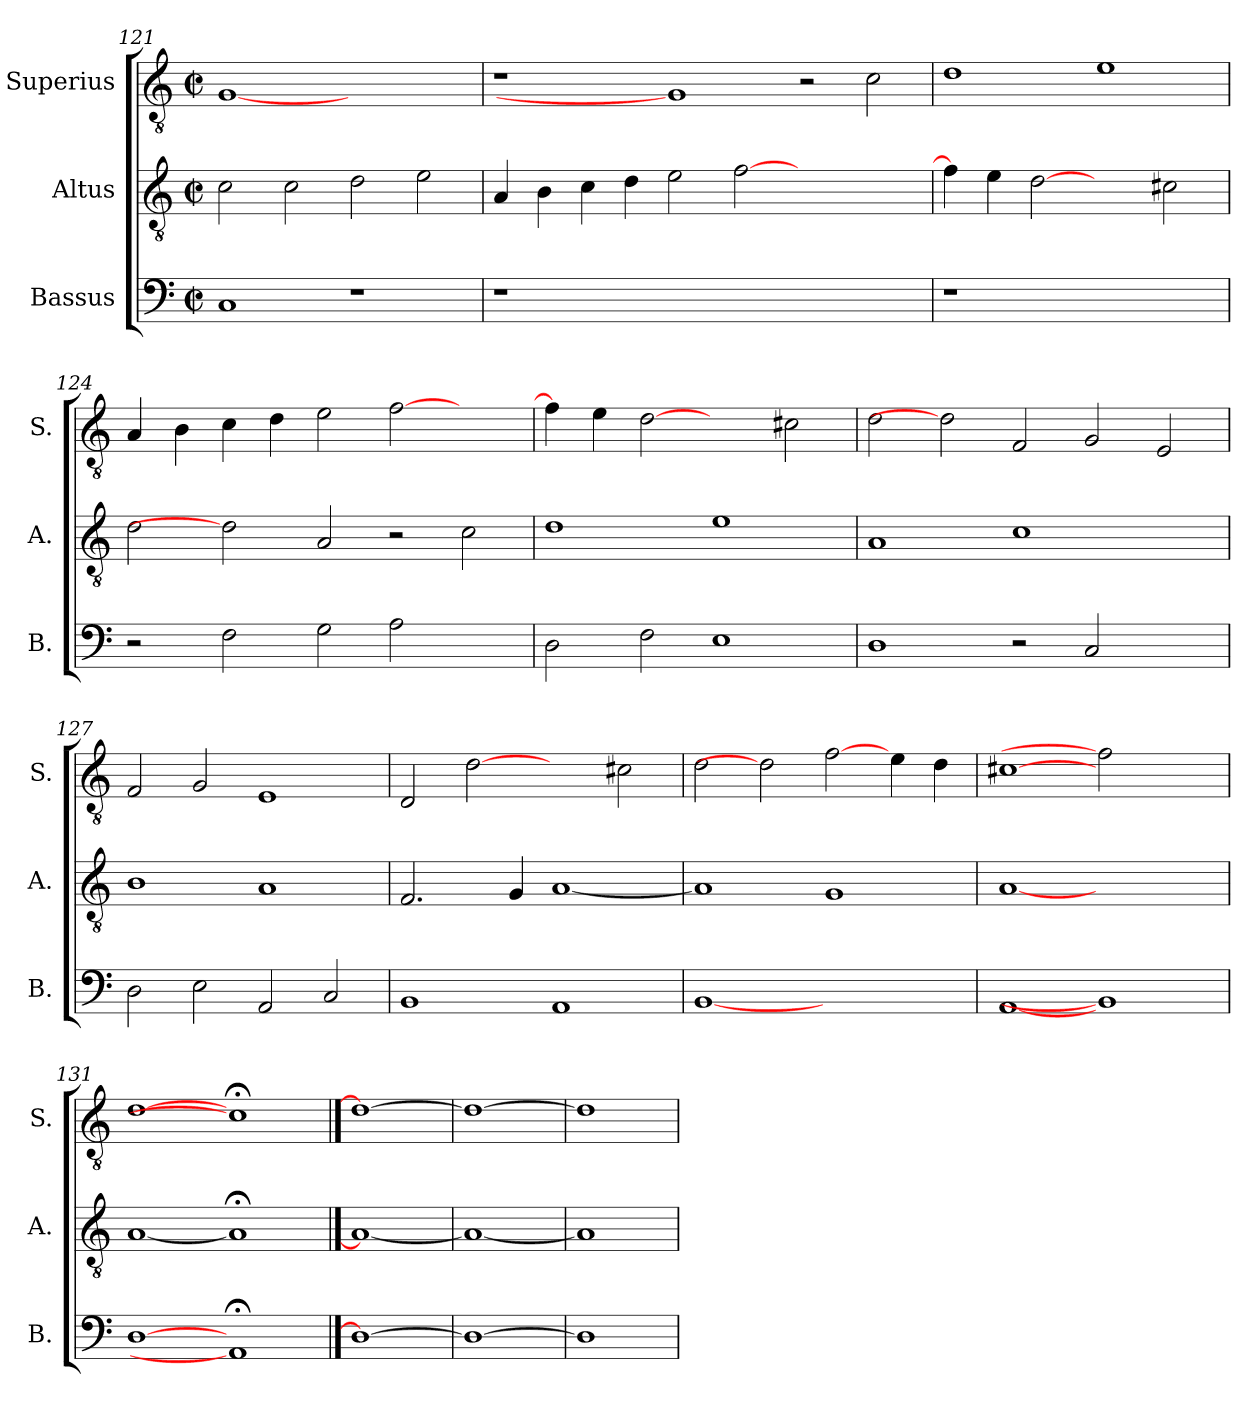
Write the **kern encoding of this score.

**kern	**kern	**kern
*part3	*part2	*part1
*staff3	*staff2	*staff1
*I"Bassus	*I"Altus	*I"Superius
*I'B.	*I'A.	*I'S.
*clefF4	*clefGv2	*clefGv2
*	*ITrd7c12	*ITrd7c12
*k[]	*k[]	*k[]
*C:	*C:	*C:
*M2/2	*M2/2	*M2/2
*met(c|)	*met(c|)	*met(c|)
=121	=121	=121
1Ci	2Ci\	[1GGi
.	2Ci\	.
1r	2Di\	1ryy
.	2Ei\	.
=122	=122	=122
!LO:N:vis=1	!	!
1r	4AAi/	1r
.	4BBi\	.
.	4Ci\	.
.	4Di\	.
0ryy	2Ei\	1GGi]
.	[>2Fi\	.
.	1ryy	2r
.	.	2Ci\
!!LO:LB:g=z
=123	=123	=123
!LO:N:vis=1	!	!
1r	4Fi\]	1Di
.	4Ei\	.
.	[2Di	.
1ryy	2ryy	1Ei
.	2C#Xi\	.
=124	=124	=124
2r	2Di\	4AAi/
.	.	4BBi\
2Fi\	2Di]	4Ci\
.	.	4Di\
2Gi\	2AAi/	2Ei\
2Ai\	2r	[>2Fi\
2ryy	2Ci\	2ryy
=125	=125	=125
2Di\	1Di	4Fi\]
.	.	4Ei\
2Fi\	.	[2Di
1Ei	1Ei	2ryy
.	.	2C#Xi\
=126	=126	=126
1Di	1AAi	2Di\
.	.	2Di]
2r	1Ci	2FFi/
2Ci/	.	2GGi/
2ryy	2ryy	2EEi/
!!LO:LB:g=z
=127	=127	=127
2Di\	1BBi	2FFi/
2Ei\	.	2GGi/
2AAi/	1AAi	1EEi
2Ci/	.	.
=128	=128	=128
1BBi	2.FFi/	2DDi/
.	.	[2Di
.	4GGi/	.
1AAi	[<1AAi	2ryy
.	.	2C#Xi\
=129	=129	=129
[1BBi	1AAi]	2Di\
.	.	2Di]
1ryy	1GGi	[2Fi
.	.	4Ei\
.	.	4Di\
=130	=130	=130
[1AAi	[1AAi	[1C#Xi
1BBi]	1ryy	2Fi]
.	.	2ryy
=131	=131	=131
[1Di	[1AAi	[1Di
1AA;i]	1AA;i]	1C#;i]
==132	==132	==132
1Di_	1AAi_	1Di_
=133	=133	=133
1Di_	1AAi_	1Di_
=134	=134	=134
1Di]	1AAi]	1Di]
=	=	=
*-	*-	*-
